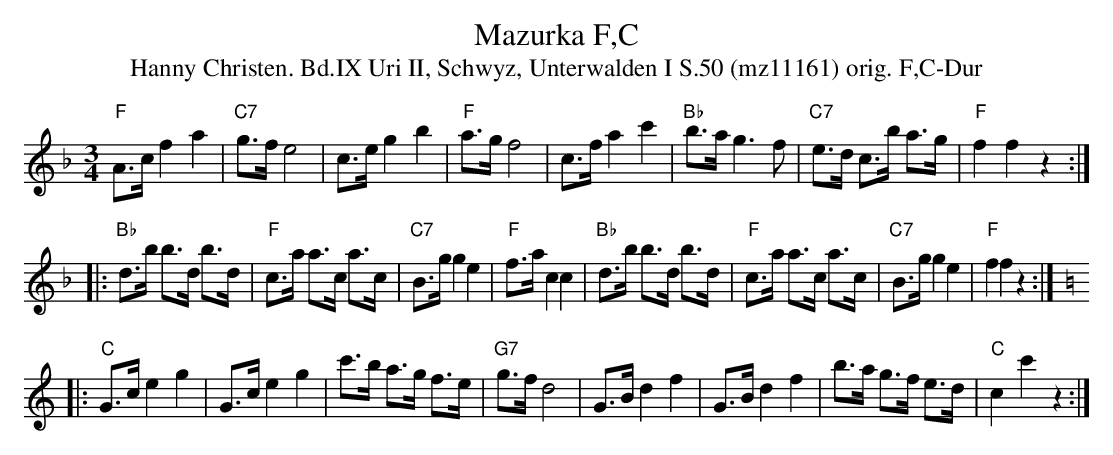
X:1
T:Mazurka F,C
T:Hanny Christen. Bd.IX Uri II, Schwyz, Unterwalden I S.50 (mz11161) orig. F,C-Dur
M:3/4
L:1/8
K:F
"F"A>c f2a2 | "C7"g>f e4 | c>e g2b2 | "F"a>g f4 | c>f a2c'2 | "Bb"b>a g3f | "C7"e>d c>b a>g | "F"f2f2z2 ::
"Bb"d>b b>d b>d | "F"c>a a>c a>c | "C7"B>g g2e2 | "F"f>a c2c2 | "Bb"d>b b>d b>d | "F"c>a a>c a>c | "C7"B>g g2e2 | "F"f2f2z2 :|
K:C
|: "C"G>c e2g2 | G>c e2g2 | c'>b a>g f>e | "G7"g>f d4 | G>B d2f2 | G>B d2f2 | b>a g>f e>d | "C"c2c'2z2 :|
